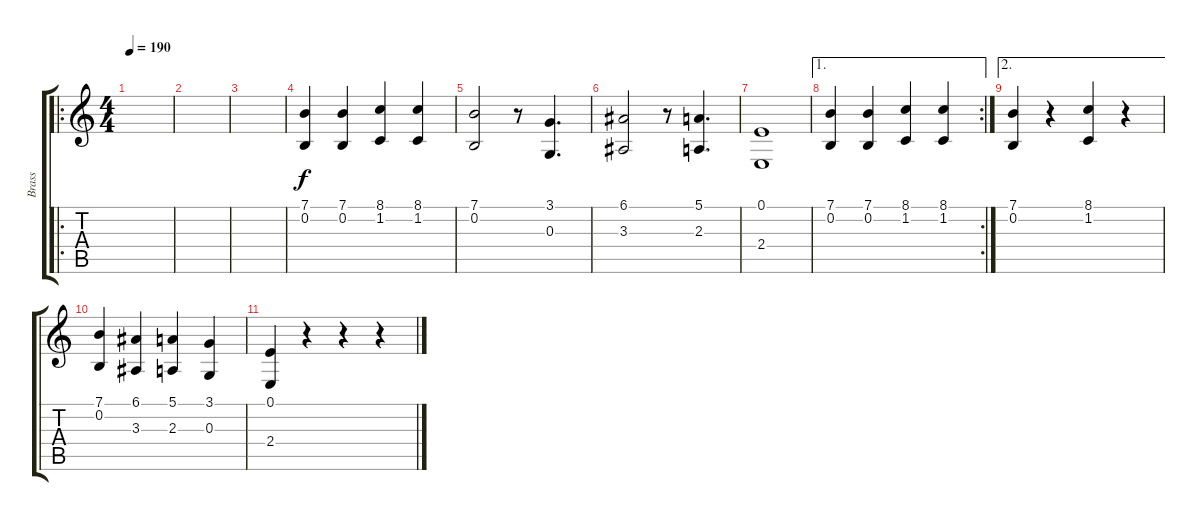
\track ("Brass" "Brass") {instrument brasssection}
\staff {score tabs}
\tuning (E4 B3 G3 D3 A2 E2) {hide}
\ro
\ts (4 4)
\tempo 190
\clef g2
\ks c
|
|
|
(7.1 0.2).4 (7.1 0.2).4 (8.1 1.2).4 (8.1 1.2).4 |
(7.1 0.2).2 r.8 (3.1 0.3).4{d} |
(6.1 3.3).2 r.8 (5.1 2.3).4{d} |
(0.1 2.4).1 |
\ae 1
\rc 2
(7.1 0.2).4 (7.1 0.2).4 (8.1 1.2).4 (8.1 1.2).4 |
\ae 2
(7.1 0.2).4 r.4 (8.1 1.2).4 r.4 |
(7.1 0.2).4 (6.1 3.3).4 (5.1 2.3).4 (3.1 0.3).4 |
(0.1 2.4).4 r.4 r.4 r.4
